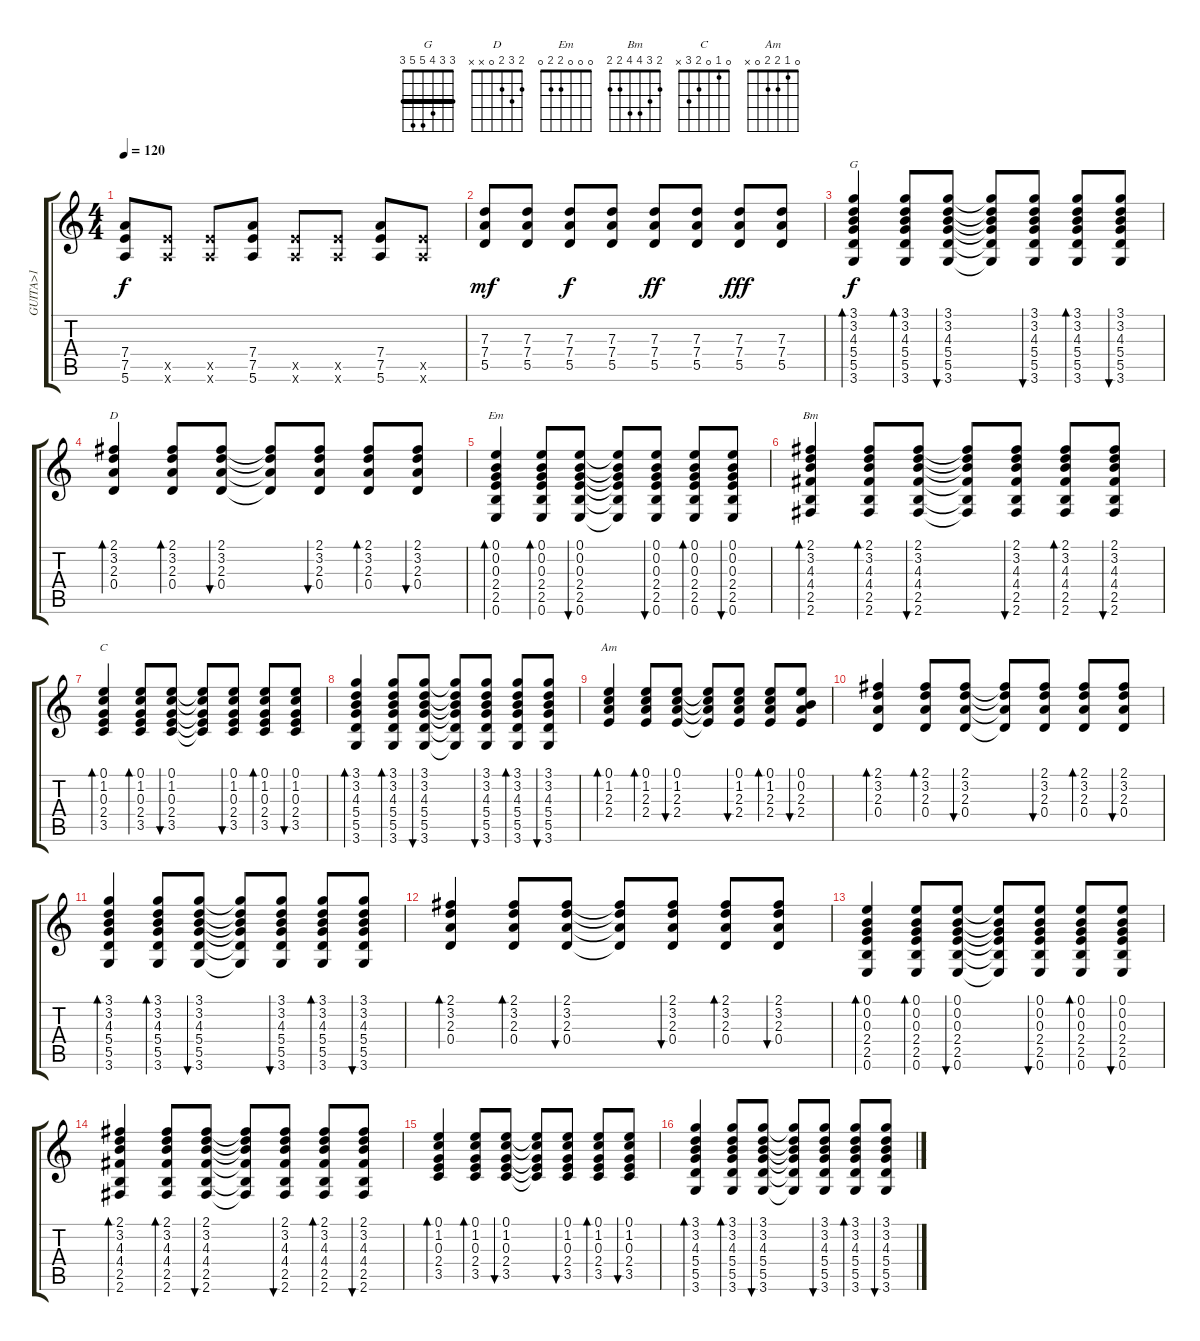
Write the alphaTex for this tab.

\track ("GUITA>1" "GUITA>1") {instrument acousticguitarnylon}
\staff {score tabs}
\tuning (E4 B3 G3 D3 A2 E2) {hide}
\chord ("G" 3 3 4 5 5 3) {barre 3}
\chord ("D" 2 3 2 0 x x)
\chord ("Em" 0 0 0 2 2 0)
\chord ("Bm" 2 3 4 4 2 2)
\chord ("C" 0 1 0 2 3 x)
\chord ("Am" 0 1 2 2 0 x)
\ts (4 4)
\tempo 120
\clef g2
\ks c
(7.4 7.5 5.6).8{dy f} (7.5{x} 5.6{x}).8 (7.5{x} 5.6{x}).8 (7.4 7.5 5.6).8 (7.5{x} 5.6{x}).8 (7.5{x} 5.6{x}).8 (7.4 7.5 5.6).8 (7.5{x} 5.6{x}).8 |
(7.3 7.4 5.5).8{dy mf} (7.3 7.4 5.5).8 (7.3 7.4 5.5).8{dy f} (7.3 7.4 5.5).8 (7.3 7.4 5.5).8{dy ff} (7.3 7.4 5.5).8 (7.3 7.4 5.5).8{dy fff} (7.3 7.4 5.5).8 |
(3.1 3.2 4.3 5.4 5.5 3.6).4{bd 60 ch "G" dy f instrument acousticguitarsteel} (3.1 3.2 4.3 5.4 5.5 3.6).8{bd 60} (3.1 3.2 4.3 5.4 5.5 3.6).8{bu 60} (3.1{t} 3.2{t} 4.3{t} 5.4{t} 5.5{t} 3.6{t}).8 (3.1 3.2 4.3 5.4 5.5 3.6).8{bu 60} (3.1 3.2 4.3 5.4 5.5 3.6).8{bd 60} (3.1 3.2 4.3 5.4 5.5 3.6).8{bu 60} |
(2.1 3.2 2.3 0.4).4{bd 60 ch "D"} (2.1 3.2 2.3 0.4).8{bd 60} (2.1 3.2 2.3 0.4).8{bu 60} (2.1{t} 3.2{t} 2.3{t} 0.4{t}).8 (2.1 3.2 2.3 0.4).8{bu 60} (2.1 3.2 2.3 0.4).8{bd 60} (2.1 3.2 2.3 0.4).8{bu 60} |
(0.1 0.2 0.3 2.4 2.5 0.6).4{bd 60 ch "Em"} (0.1 0.2 0.3 2.4 2.5 0.6).8{bd 60} (0.1 0.2 0.3 2.4 2.5 0.6).8{bu 60} (0.1{t} 0.2{t} 0.3{t} 2.4{t} 2.5{t} 0.6{t}).8 (0.1 0.2 0.3 2.4 2.5 0.6).8{bu 60} (0.1 0.2 0.3 2.4 2.5 0.6).8{bd 60} (0.1 0.2 0.3 2.4 2.5 0.6).8{bu 60} |
(2.1 3.2 4.3 4.4 2.5 2.6).4{bd 60 ch "Bm"} (2.1 3.2 4.3 4.4 2.5 2.6).8{bd 60} (2.1 3.2 4.3 4.4 2.5 2.6).8{bu 60} (2.1{t} 3.2{t} 4.3{t} 4.4{t} 2.5{t} 2.6{t}).8 (2.1 3.2 4.3 4.4 2.5 2.6).8{bu 60} (2.1 3.2 4.3 4.4 2.5 2.6).8{bd 60} (2.1 3.2 4.3 4.4 2.5 2.6).8{bu 60} |
(0.1 1.2 0.3 2.4 3.5).4{bd 60 ch "C"} (0.1 1.2 0.3 2.4 3.5).8{bd 60} (0.1 1.2 0.3 2.4 3.5).8{bu 60} (0.1{t} 1.2{t} 0.3{t} 2.4{t} 3.5{t}).8 (0.1 1.2 0.3 2.4 3.5).8{bu 60} (0.1 1.2 0.3 2.4 3.5).8{bd 60} (0.1 1.2 0.3 2.4 3.5).8{bu 60} |
(3.1 3.2 4.3 5.4 5.5 3.6).4{bd 60} (3.1 3.2 4.3 5.4 5.5 3.6).8{bd 60} (3.1 3.2 4.3 5.4 5.5 3.6).8{bu 60} (3.1{t} 3.2{t} 4.3{t} 5.4{t} 5.5{t} 3.6{t}).8 (3.1 3.2 4.3 5.4 5.5 3.6).8{bu 60} (3.1 3.2 4.3 5.4 5.5 3.6).8{bd 60} (3.1 3.2 4.3 5.4 5.5 3.6).8{bu 60} |
(0.1 1.2 2.3 2.4).4{bd 60 ch "Am"} (0.1 1.2 2.3 2.4).8{bd 60} (0.1 1.2 2.3 2.4).8{bu 60} (0.1{t} 1.2{t} 2.3{t} 2.4{t}).8 (0.1 1.2 2.3 2.4).8{bu 60} (0.1 1.2 2.3 2.4).8{bd 60} (0.1 0.2 2.3 2.4).8{bu 60} |
(2.1 3.2 2.3 0.4).4{bd 60} (2.1 3.2 2.3 0.4).8{bd 60} (2.1 3.2 2.3 0.4).8{bu 60} (2.1{t} 3.2{t} 2.3{t} 0.4{t}).8 (2.1 3.2 2.3 0.4).8{bu 60} (2.1 3.2 2.3 0.4).8{bd 60} (2.1 3.2 2.3 0.4).8{bu 60} |
(3.1 3.2 4.3 5.4 5.5 3.6).4{bd 60} (3.1 3.2 4.3 5.4 5.5 3.6).8{bd 60} (3.1 3.2 4.3 5.4 5.5 3.6).8{bu 60} (3.1{t} 3.2{t} 4.3{t} 5.4{t} 5.5{t} 3.6{t}).8 (3.1 3.2 4.3 5.4 5.5 3.6).8{bu 60} (3.1 3.2 4.3 5.4 5.5 3.6).8{bd 60} (3.1 3.2 4.3 5.4 5.5 3.6).8{bu 60} |
(2.1 3.2 2.3 0.4).4{bd 60} (2.1 3.2 2.3 0.4).8{bd 60} (2.1 3.2 2.3 0.4).8{bu 60} (2.1{t} 3.2{t} 2.3{t} 0.4{t}).8 (2.1 3.2 2.3 0.4).8{bu 60} (2.1 3.2 2.3 0.4).8{bd 60} (2.1 3.2 2.3 0.4).8{bu 60} |
(0.1 0.2 0.3 2.4 2.5 0.6).4{bd 60} (0.1 0.2 0.3 2.4 2.5 0.6).8{bd 60} (0.1 0.2 0.3 2.4 2.5 0.6).8{bu 60} (0.1{t} 0.2{t} 0.3{t} 2.4{t} 2.5{t} 0.6{t}).8 (0.1 0.2 0.3 2.4 2.5 0.6).8{bu 60} (0.1 0.2 0.3 2.4 2.5 0.6).8{bd 60} (0.1 0.2 0.3 2.4 2.5 0.6).8{bu 60} |
(2.1 3.2 4.3 4.4 2.5 2.6).4{bd 60} (2.1 3.2 4.3 4.4 2.5 2.6).8{bd 60} (2.1 3.2 4.3 4.4 2.5 2.6).8{bu 60} (2.1{t} 3.2{t} 4.3{t} 4.4{t} 2.5{t} 2.6{t}).8 (2.1 3.2 4.3 4.4 2.5 2.6).8{bu 60} (2.1 3.2 4.3 4.4 2.5 2.6).8{bd 60} (2.1 3.2 4.3 4.4 2.5 2.6).8{bu 60} |
(0.1 1.2 0.3 2.4 3.5).4{bd 60} (0.1 1.2 0.3 2.4 3.5).8{bd 60} (0.1 1.2 0.3 2.4 3.5).8{bu 60} (0.1{t} 1.2{t} 0.3{t} 2.4{t} 3.5{t}).8 (0.1 1.2 0.3 2.4 3.5).8{bu 60} (0.1 1.2 0.3 2.4 3.5).8{bd 60} (0.1 1.2 0.3 2.4 3.5).8{bu 60} |
(3.1 3.2 4.3 5.4 5.5 3.6).4{bd 60} (3.1 3.2 4.3 5.4 5.5 3.6).8{bd 60} (3.1 3.2 4.3 5.4 5.5 3.6).8{bu 60} (3.1{t} 3.2{t} 4.3{t} 5.4{t} 5.5{t} 3.6{t}).8 (3.1 3.2 4.3 5.4 5.5 3.6).8{bu 60} (3.1 3.2 4.3 5.4 5.5 3.6).8{bd 60} (3.1 3.2 4.3 5.4 5.5 3.6).8{bu 60}
